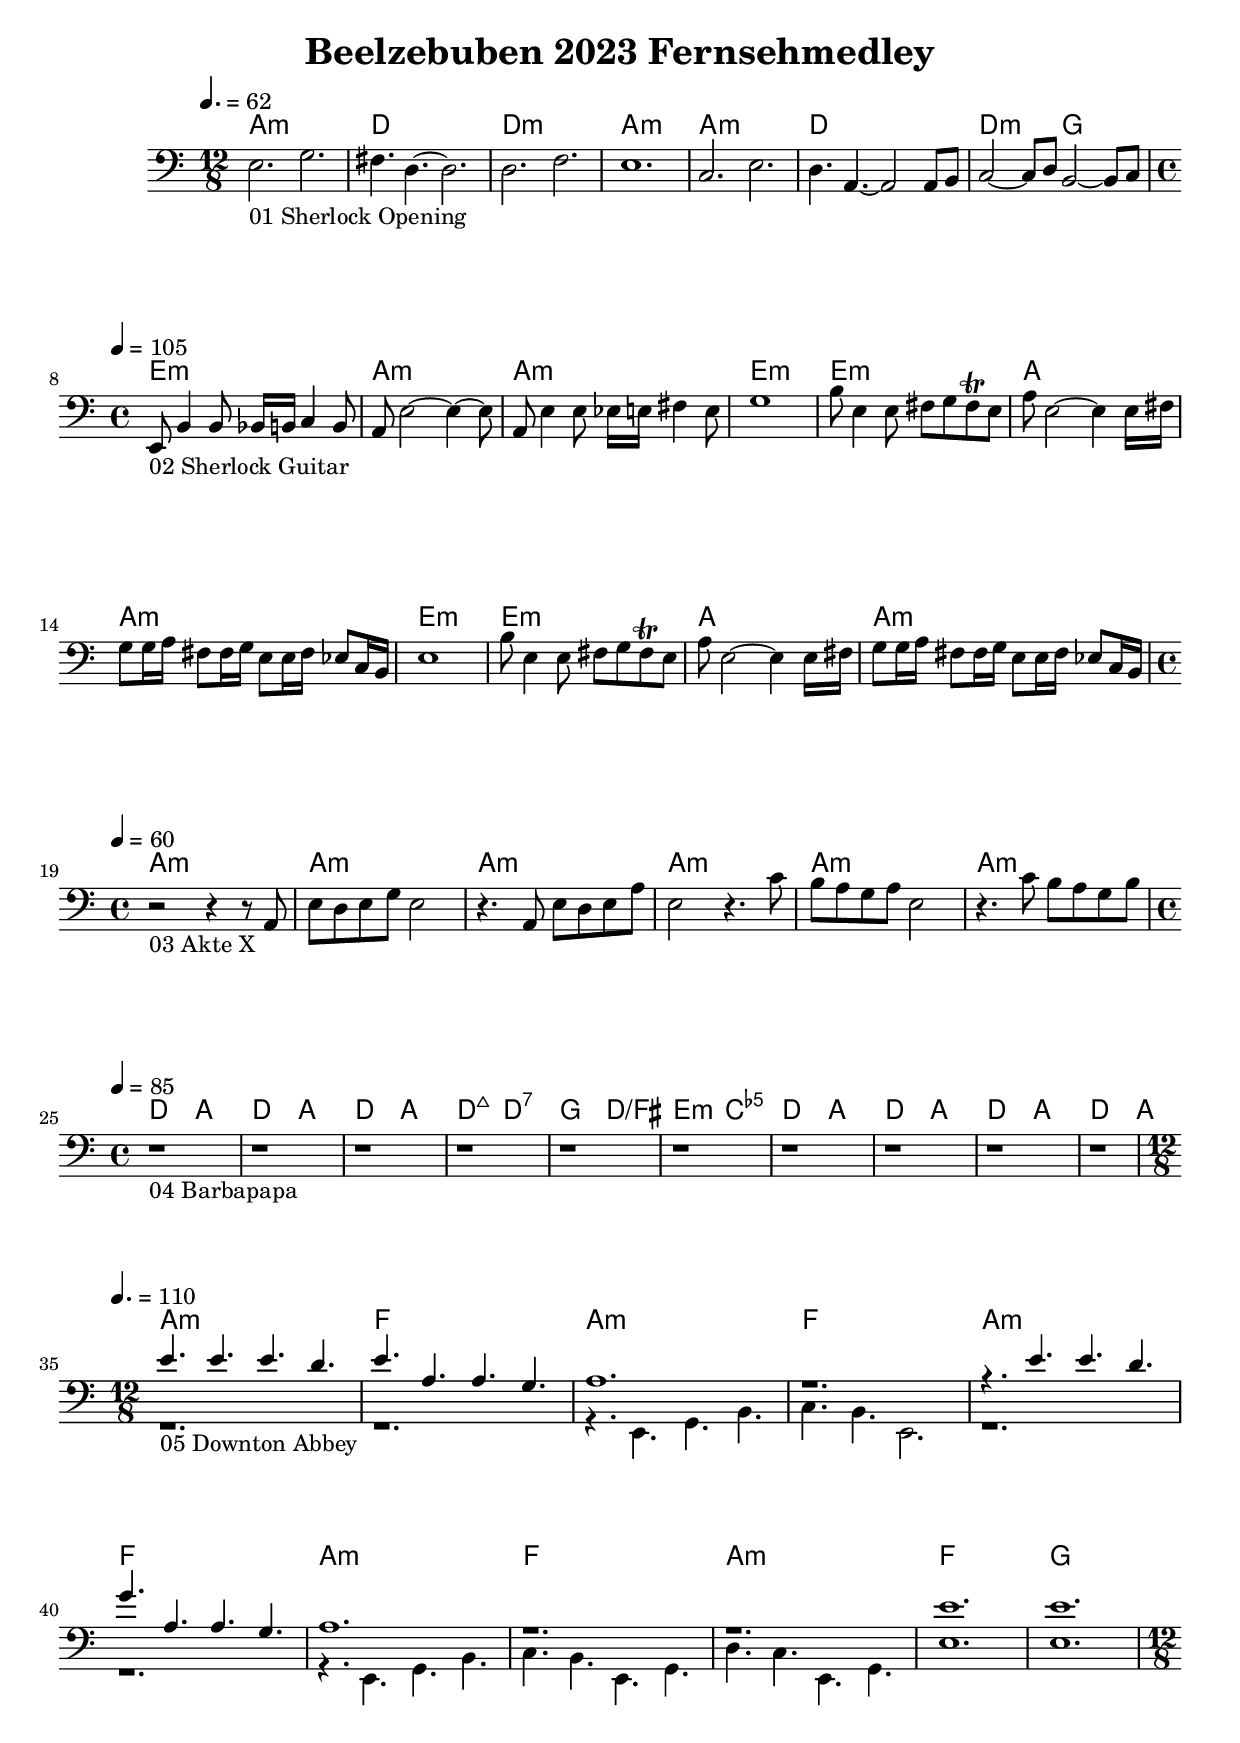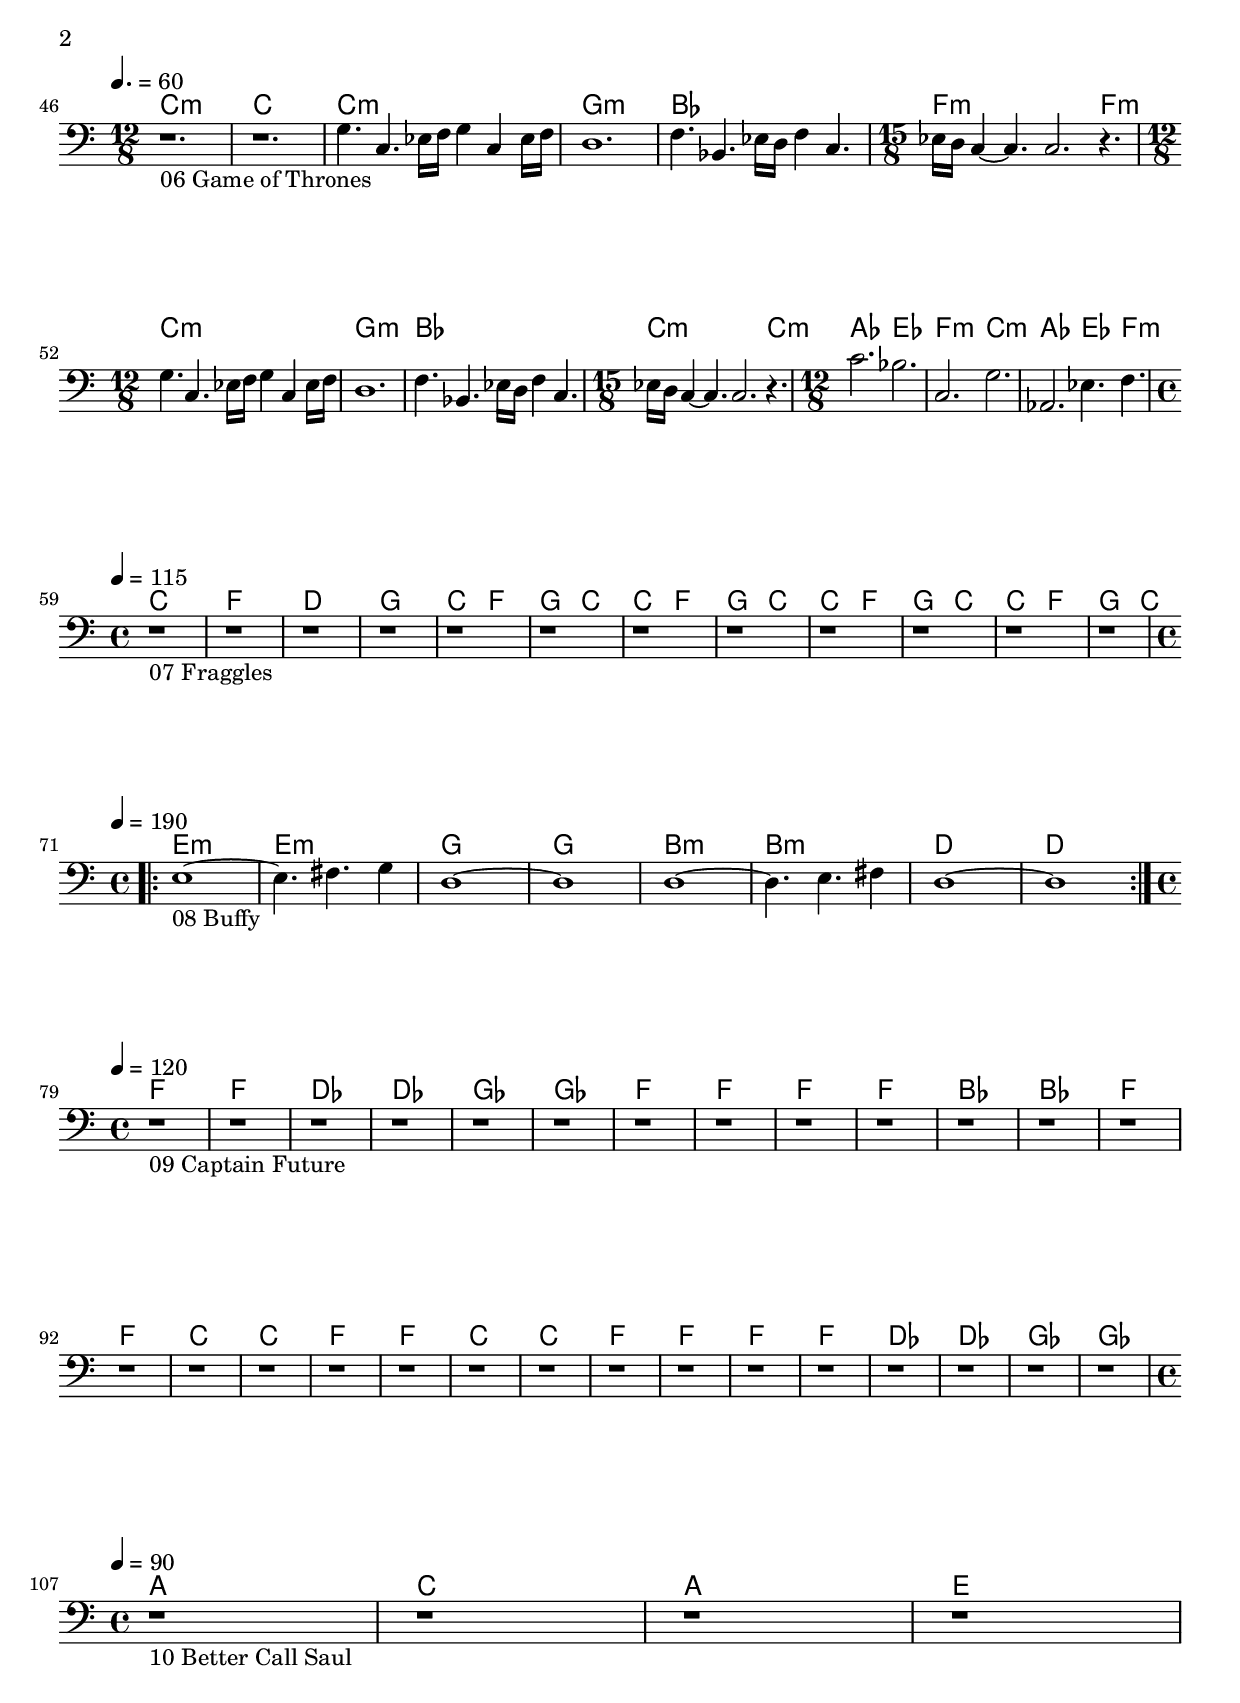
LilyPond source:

\version "2.24.1"

\paper {
  system-system-spacing.basic-distance = #26
}

\header {
	title = "Beelzebuben 2023 Fernsehmedley"
}

\score {
	<<
	\chords {
		% 01 Sherlock Opening
		a1.:m d1. d1.:m a1.:m 
		a1.:m d1. d2.:m g2. 

		% 02 Sherlock Guitar
		e1:m a:m a:m e:m
		e:m a a:m e:m
		e:m a a:m

		% 03 Akte X
		a:m a:m a:m a:m a:m a:m

		% 04 Barbapapa
		d2 a d a d a d:maj7 d:7
		g d/fis e:m <c e ges>
		d a d a d a d a

		% 05 Downton Abbey
		a1.:m f
		a:m f
		a:m f
		a:m f
		a:m f
		g

		% 06 Game of Thrones
		c1.:m c
		c:m g:m bes f:m f4.:m
		c1.:m g:m bes c:m c4.:m
		as2. es f:m c:m
		as es4. f:m

		% 07 Fraggles
		c1 f d g
		c2 f2 g2 c
		c2 f2 g2 c
		c2 f2 g2 c
		c2 f2 g2 c

		% 08 Buffy
		\repeat volta 2 {
			e1:m e1:m g g b:m b:m d d
		}

		% 09 Captain Future
		f1 f des des ges ges
		f f f f
		bes bes f f
		c c f f
		c c f f
		f f des des ges ges	

		% 10 Better Call Saul
		a c a e
	}
	\new Staff {
		% 01 Sherlock Opening
		\tempo 4. = 62
		\time 12/8
		\clef bass
		\relative c {
			e2._"01 Sherlock Opening" g |
			fis4. d4.~ d2.		 |
			d2. f			 |
			e1.			 |
			c2. e			 |
			d4. a4.~ a2 a8 b8	 |
			c2~ c8 d8 b2~ b8 c8	 | \break
		}

		% 02 Sherlock Guitar
		\tempo 4 = 105
		\time 4/4
		\relative c {
			e,8_"02 Sherlock Guitar" b'4 b8 bes16 b c4 b8	|
			a8 e'2~ e4~ e8					|
			a,8 e'4 e8 es16 e fis4 e8			|
			g1						|
			b8 e,4 e8 fis8 g fis \trill e			|
			a8 e2~ e4 e16 fis				|
			g8 g16 a fis8 fis16 g e8 e16 fis es8 c16 b	|
			e1						|
			b'8 e,4 e8 fis8 g fis \trill e			|
			a8 e2~ e4 e16 fis				|
			g8 g16 a fis8 fis16 g e8 e16 fis es8 c16 b	| \break
		}

		% 03 Akte X
		\tempo 4 = 60
		\time 4/4
		\relative c {
			r2_"03 Akte X" r4 r8 a8				|
			e' d e g e2					|
			r4. a,8 e' d e a				|
			e2 r4. c'8					|
			b a g a e2					|
			r4. c'8 b a g b					| \break
		}

		% 04 Barbapapa
		\tempo 4 = 85
		\time 4/4
		\relative c {
			r1_"04 Barbapapa" r1 r1 r1
			r1 r1
			r1 r1 r1 r1 \break
		}

		% 05 Downton Abbey
		\tempo 4. = 110
		\time 12/8
		<<
		\relative c {
			\voiceOne
			e'4._"05 Downton Abbey " e e d			|
			e a, a g					|
			a1.						|
			r1.						|
			r4. e' e d					|
			g a, a g					|
			a1.						|
			r						|
			r						|
			e'						|
			e						|
		}
		\new Voice \relative c {
			\voiceTwo
			r1.						|
			r1.						|
			r4. e, g b					|
			c b e,2.					|
			r1.						|
			r1.						|
			r4. e g b					|
			c b e, g					|
			d' c e, g					|
			e'1.						|
			e1.						| \break
		}
		>>
		\oneVoice

		% 06 Game of Thrones
		\tempo 4. = 60
		\time 12/8
		\relative c {
			r1._"06 Game of Thrones"
			r

			g'4. c, es16 f g4 c, es16 f			|
			d1.						|
			f4. bes, es16 d f4 c4.				|
			\time 15/8
			es16 d c4~ c4. c2. r4.				|
			\time 12/8

			g'4. c, es16 f g4 c, es16 f			|
			d1.						|
			f4. bes, es16 d f4 c4.				|
			\time 15/8
			es16 d c4~ c4. c2. r4.				|
			\time 12/8

			c'2. bes					|
			c, g'						|
			as, es'4. f					| \break
		}

		% 07 Fraggles
		\tempo 4 = 115
		\time 4/4
		\relative c {
			r1_"07 Fraggles"
			r1 r1 r1 r1 r1 r1 r1 r1 r1 r1 r1		| \break
		}

		% 08 Buffy
		\tempo 4 = 190
		\time 4/4
		\relative c {
			\repeat volta 2 {
				e1~_"08 Buffy"	| e4. fis g4	| d1~	| d	|
				d~		| d4. e4. fis4	| d1~	| d	|
			} \break
		}

		% 09 Captain Future
		\tempo 4 = 120
		\time 4/4
		\relative c {
			r1_"09 Captain Future"
			r1 r1 r1 r1 r1

			r1 r1 r1 r1
			r1 r1 r1 r1
			r1 r1 r1 r1
			r1 r1 r1 r1

			r1 r1 r1 r1 r1 r1 \break
		}

		% 10 Better Call Saul
		\tempo 4 = 90
		\time 4/4
		\relative c {
			r1_"10 Better Call Saul"
			r1
			r1
			r1
		}
	}

	>>
	\midi {}
	\layout {}
}
